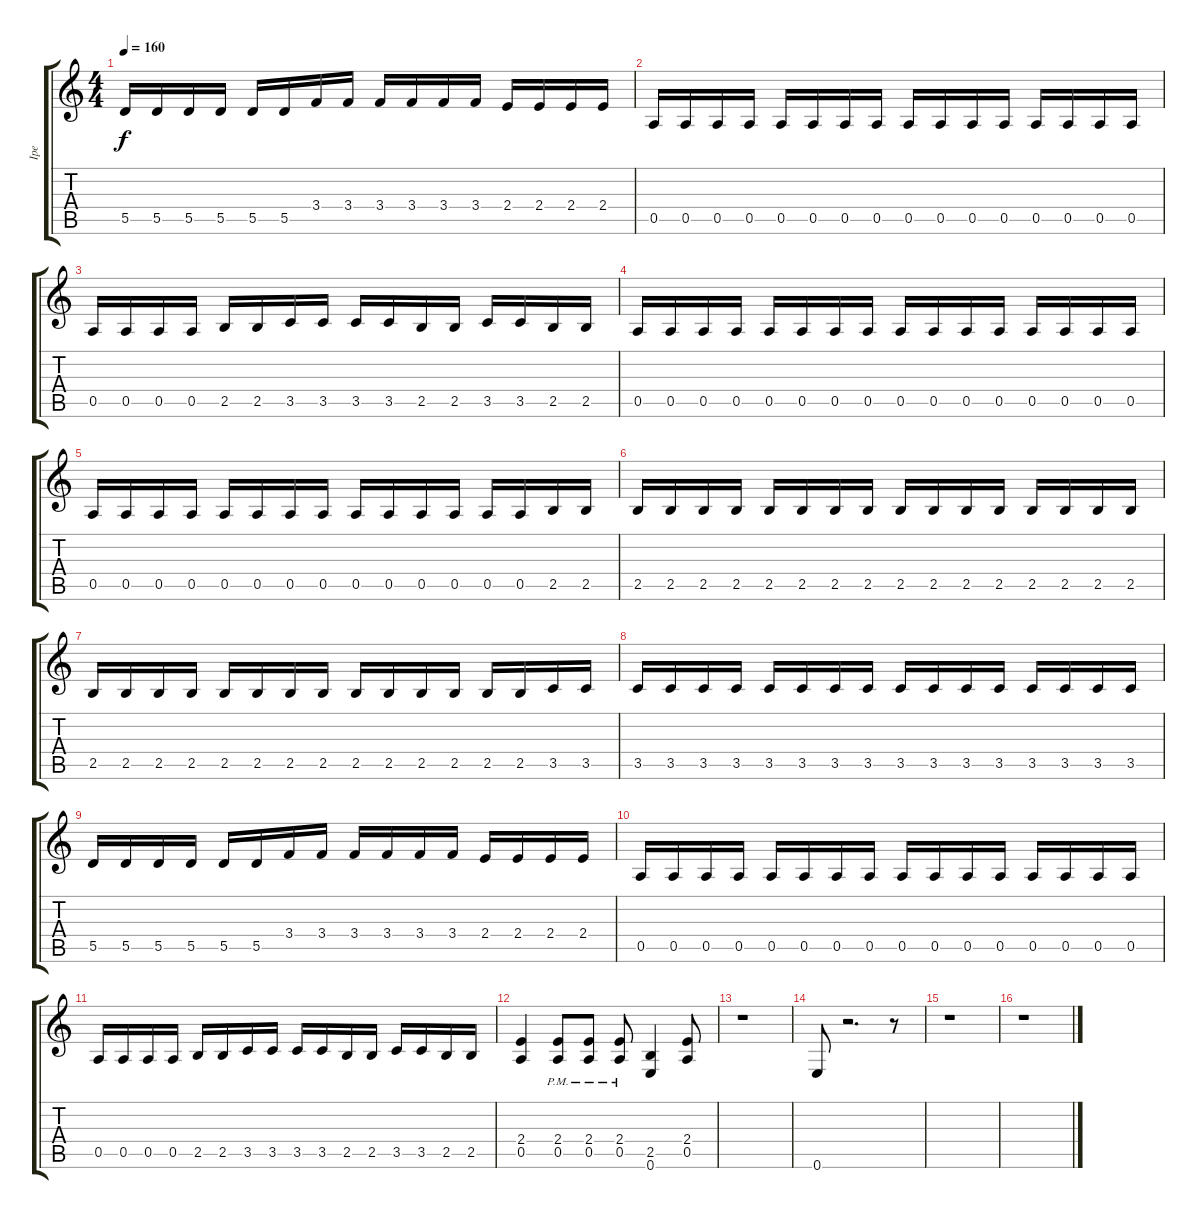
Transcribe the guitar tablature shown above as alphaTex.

\track ("Ipe" "Ipe") {instrument overdrivenguitar}
\staff {score tabs}
\tuning (E4 B3 G3 D3 A2 E2) {hide}
\ts (4 4)
\tempo 160
\clef g2
\ks c
5.5.16{dy f} 5.5.16 5.5.16 5.5.16 5.5.16 5.5.16 3.4.16 3.4.16 3.4.16 3.4.16 3.4.16 3.4.16 2.4.16 2.4.16 2.4.16 2.4.16 |
0.5.16 0.5.16 0.5.16 0.5.16 0.5.16 0.5.16 0.5.16 0.5.16 0.5.16 0.5.16 0.5.16 0.5.16 0.5.16 0.5.16 0.5.16 0.5.16 |
0.5.16 0.5.16 0.5.16 0.5.16 2.5.16 2.5.16 3.5.16 3.5.16 3.5.16 3.5.16 2.5.16 2.5.16 3.5.16 3.5.16 2.5.16 2.5.16 |
0.5.16 0.5.16 0.5.16 0.5.16 0.5.16 0.5.16 0.5.16 0.5.16 0.5.16 0.5.16 0.5.16 0.5.16 0.5.16 0.5.16 0.5.16 0.5.16 |
0.5.16 0.5.16 0.5.16 0.5.16 0.5.16 0.5.16 0.5.16 0.5.16 0.5.16 0.5.16 0.5.16 0.5.16 0.5.16 0.5.16 2.5.16 2.5.16 |
2.5.16 2.5.16 2.5.16 2.5.16 2.5.16 2.5.16 2.5.16 2.5.16 2.5.16 2.5.16 2.5.16 2.5.16 2.5.16 2.5.16 2.5.16 2.5.16 |
2.5.16 2.5.16 2.5.16 2.5.16 2.5.16 2.5.16 2.5.16 2.5.16 2.5.16 2.5.16 2.5.16 2.5.16 2.5.16 2.5.16 3.5.16 3.5.16 |
3.5.16 3.5.16 3.5.16 3.5.16 3.5.16 3.5.16 3.5.16 3.5.16 3.5.16 3.5.16 3.5.16 3.5.16 3.5.16 3.5.16 3.5.16 3.5.16 |
5.5.16 5.5.16 5.5.16 5.5.16 5.5.16 5.5.16 3.4.16 3.4.16 3.4.16 3.4.16 3.4.16 3.4.16 2.4.16 2.4.16 2.4.16 2.4.16 |
0.5.16 0.5.16 0.5.16 0.5.16 0.5.16 0.5.16 0.5.16 0.5.16 0.5.16 0.5.16 0.5.16 0.5.16 0.5.16 0.5.16 0.5.16 0.5.16 |
0.5.16 0.5.16 0.5.16 0.5.16 2.5.16 2.5.16 3.5.16 3.5.16 3.5.16 3.5.16 2.5.16 2.5.16 3.5.16 3.5.16 2.5.16 2.5.16 |
(2.4 0.5).4 (2.4{pm} 0.5{pm}).8 (2.4{pm} 0.5{pm}).8 (2.4{pm} 0.5{pm}).8 (2.5 0.6).4 (2.4 0.5).8 |
r.1 |
0.6.8 r.2{d} r.8 |
r.1 |
r.1
